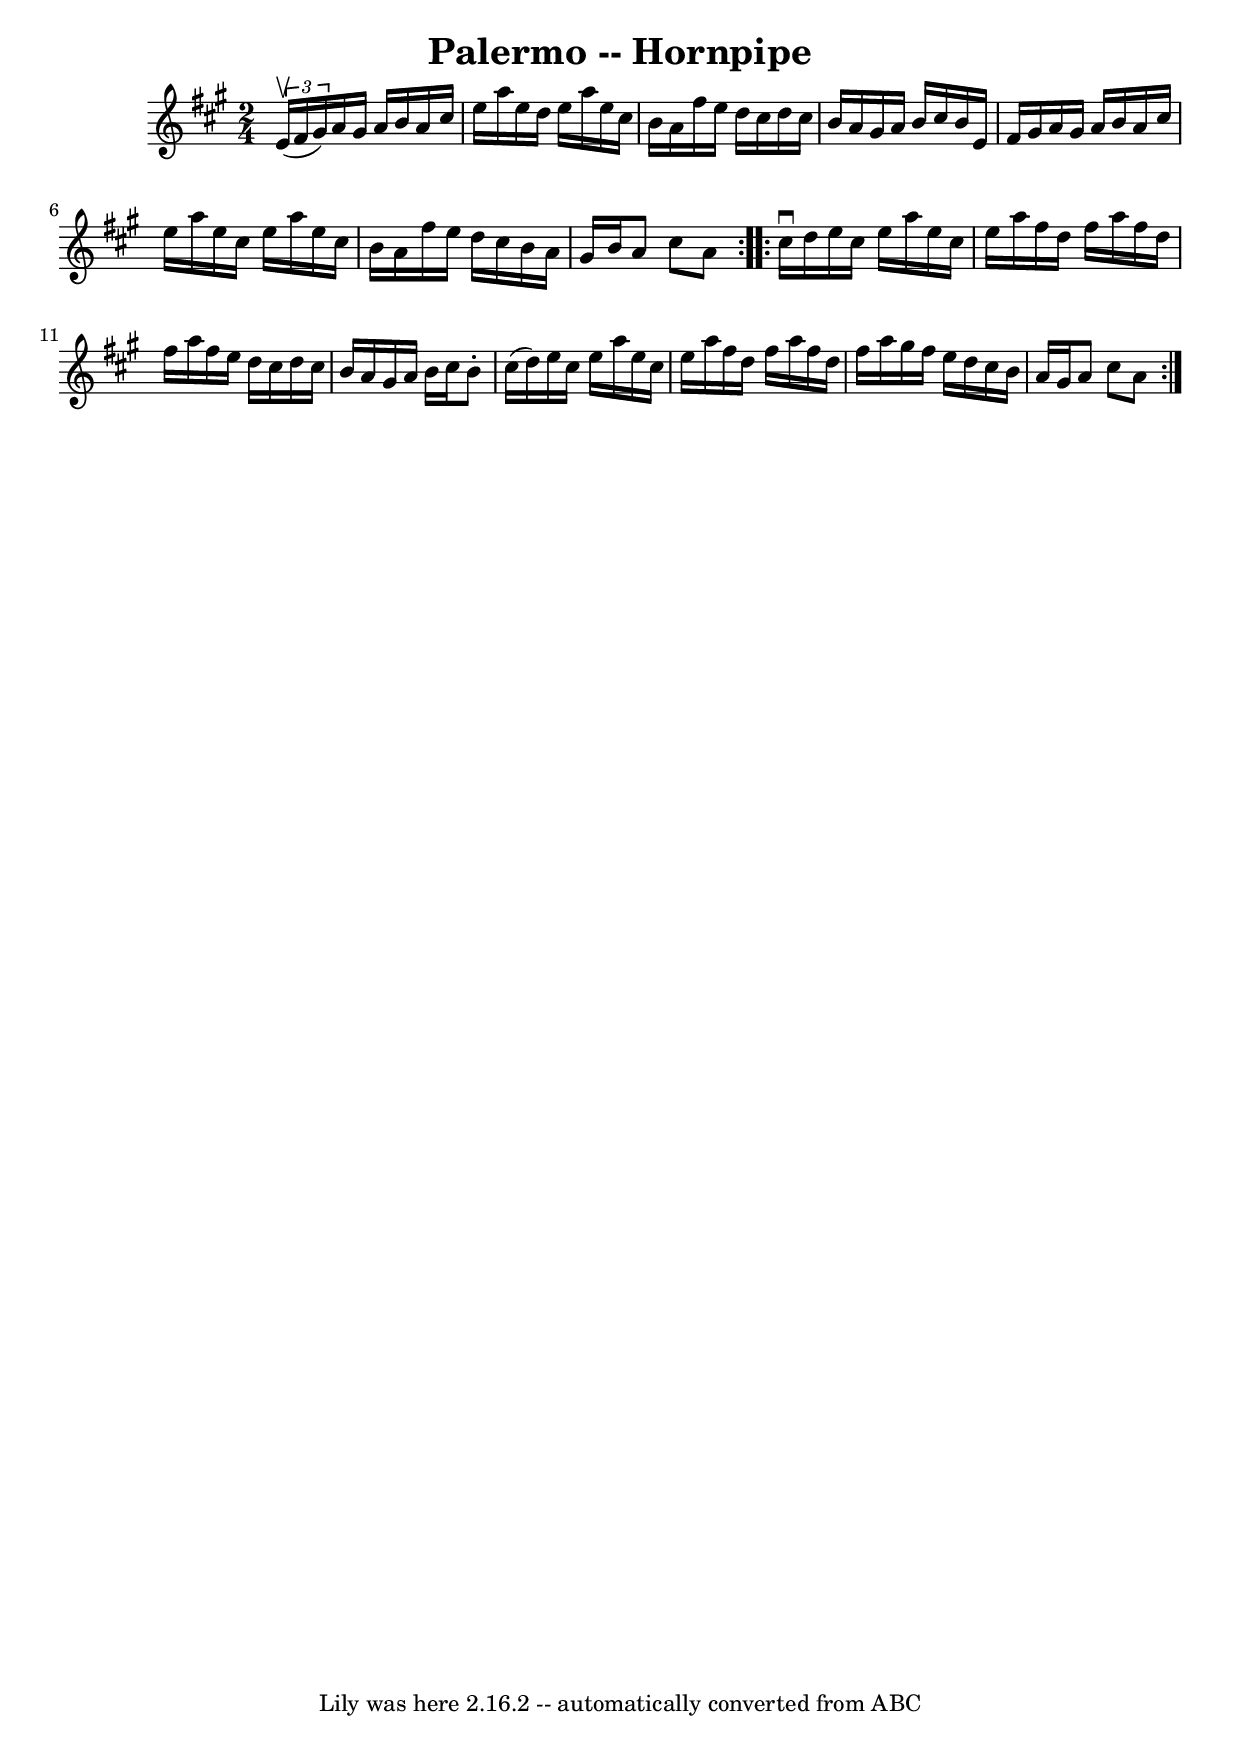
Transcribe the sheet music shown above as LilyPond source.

\version "2.7.40"
\include "Mammoth.ily"
\header {
	%% book = "Cole's 1000 Fiddle Tunes"
	crossRefNumber = "1"
	footnotes = ""
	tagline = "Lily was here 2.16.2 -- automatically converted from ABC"
	title = "Palermo -- Hornpipe"
}
voicedefault =  {
\set Score.defaultBarType = "empty"

\repeat volta 2 {
\time 2/4 \key a \major   \times 2/3 { e'16 (^\upbow fis'16 gis'16) } 
|
 a'16 gis'16 a'16 b'16 a'16 cis''16 e''16 a''16  
|
 e''16 d''16 e''16 a''16 e''16 cis''16 b'16 a'16 
 |
 fis''16 e''16 d''16 cis''16 d''16 cis''16 b'16    
a'16  |
 gis'16 a'16 b'16 cis''16 b'16 e'16 fis'16    
gis'16  |
 a'16 gis'16 a'16 b'16 a'16 cis''16 e''16 
 a''16  |
 e''16 cis''16 e''16 a''16 e''16 cis''16    
b'16 a'16  |
 fis''16 e''16 d''16 cis''16 b'16 a'16   
 gis'16 b'16  |
 a'8 cis''8 a'8  }     \repeat volta 2 {   
cis''16^\downbow d''16  |
 e''16 cis''16 e''16 a''16    
e''16 cis''16 e''16 a''16  |
 fis''16 d''16 fis''16    
a''16 fis''16 d''16 fis''16 a''16  |
 fis''16 e''16    
d''16 cis''16 d''16 cis''16 b'16 a'16  |
 gis'16 a'16 
 b'16 cis''16 b'8 -. cis''16 (d''16) |
 e''16    
cis''16 e''16 a''16 e''16 cis''16 e''16 a''16  |
   
fis''16 d''16 fis''16 a''16 fis''16 d''16 fis''16 a''16  
|
 gis''16 fis''16 e''16 d''16 cis''16 b'16 a'16    
gis'16  |
 a'8 cis''8 a'8  }   
}

\score{
    <<

	\context Staff="default"
	{
	    \voicedefault 
	}

    >>
	\layout {
	}
	\midi {}
}
